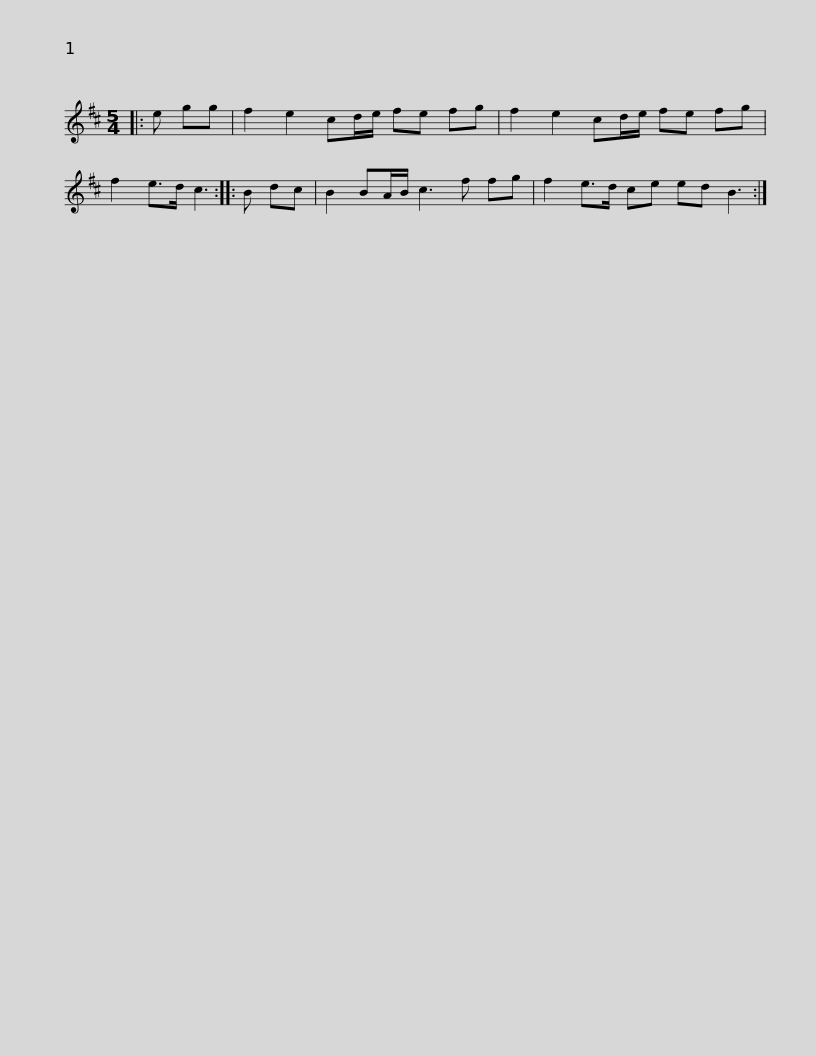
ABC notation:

X:1
L:1/8
M:5/4
I:linebreak $
K:Bmin
V:1 treble
V:1
|: e gg | f2 e2 cd/e/ fe fg | f2 e2 cd/e/ fe fg | f2 e>d c3 :: B dc | %5
 B2 BA/B/ c3 f fg |$ f2 e>d ce ed B3 :| %7
